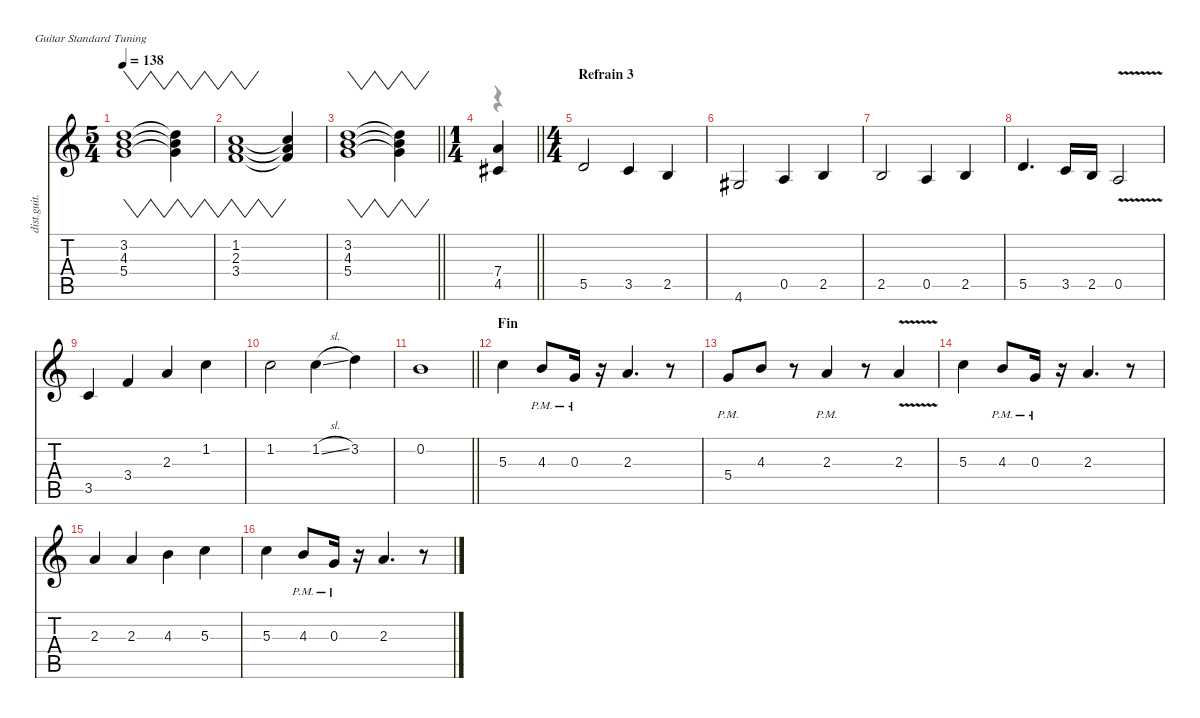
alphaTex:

\defaultSystemsLayout 4
\hideDynamics
\bracketExtendMode nobrackets
\track ("Sylvain" "dist.guit.") {instrument distortionguitar}
\staff {score tabs}
\tuning (E4 B3 G3 D3 A2 E2)
\voice
\ts (5 4)
\tempo 138
\clef g2
\ks aminor
(3.2 4.3 5.4).1{vw dy f} (5.4{t} 4.3{t} 3.2{t}).4{vw} |
(1.2 2.3 3.4).1{vw} (3.4{t} 2.3{t} 1.2{t}).4 |
\barLineRight lightlight
(3.2 4.3 5.4).1{vw} (5.4{t} 4.3{t} 3.2{t}).4{vw} |
\ts (1 4)
\beaming (8 2)
\barLineRight lightlight
(7.4 4.5{acc #}).4 |
\ts (4 4)
\beaming (8 2 2 2 2)
\section ("" "Refrain 3")
5.5.2{instrument distortionguitar} 3.5.4 2.5.4 |
4.6{acc #}.2 0.5.4 2.5.4 |
2.5.2 0.5.4 2.5.4 |
5.5.4{d} 3.5.16 2.5.16 0.5{v}.2 |
3.5.4 3.4.4 2.3.4 1.2.4 |
1.2.2 1.2{sl}.4 3.2.4 |
\barLineRight lightlight
0.2.1 |
\section ("" "Fin")
5.3.4{dy mf} 4.3{pm}.8 0.3{pm}.16 r.16 2.3.4{d} r.8 |
5.4{pm}.8 4.3.8 r.8 2.3{pm}.4 r.8 2.3{v}.4 |
5.3.4 4.3{pm}.8 0.3{pm}.16 r.16 2.3.4{d} r.8 |
2.3.4 2.3.4 4.3.4 5.3.4 |
5.3.4{beam Down} 4.3{pm}.8{beam Up} 0.3{pm}.16{beam Up} r.16{beam Down} 2.3.4{d beam Up} r.8{beam Down}
\voice
\clef g2
\ottava regular
\simile none
\ks aminor
|
|
\barLineRight lightlight
|
\barLineRight lightlight
r.4{dy mf} |
|
|
|
|
|
|
\barLineRight lightlight
|
|
|
|
|
